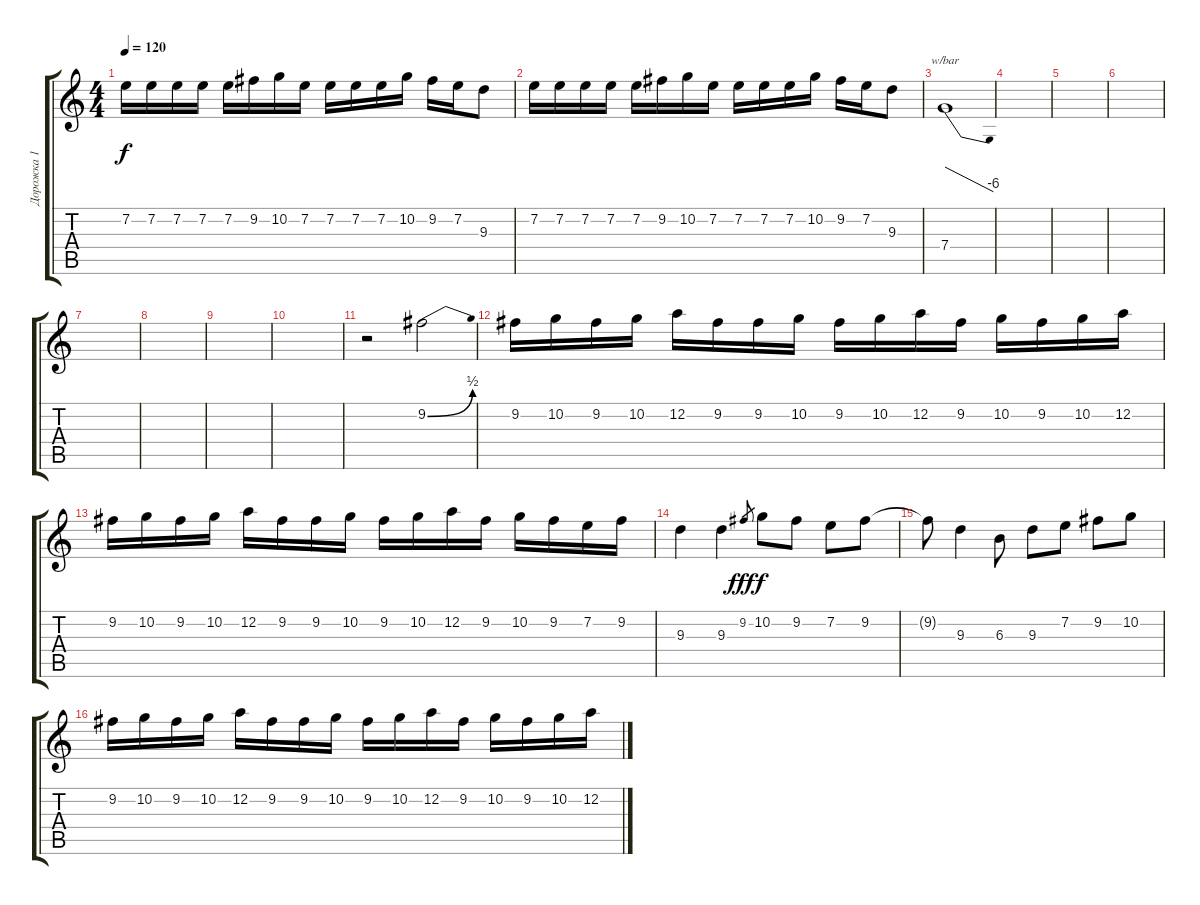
\track ("Дорожка 1" "Дорожка 1") {instrument distortionguitar}
\staff {score tabs}
\tuning (D4 A3 F3 C3 G2 C2) {hide}
\ts (4 4)
\tempo 120
\clef g2
\ks c
7.2.16{dy f} 7.2.16 7.2.16 7.2.16 7.2.16 9.2.16 10.2.16 7.2.16 7.2.16 7.2.16 7.2.16 10.2.16 9.2.16 7.2.16 9.3.8 |
7.2.16 7.2.16 7.2.16 7.2.16 7.2.16 9.2.16 10.2.16 7.2.16 7.2.16 7.2.16 7.2.16 10.2.16 9.2.16 7.2.16 9.3.8 |
7.4.1{tbe (dive default 0 0 60 -24)} |
|
|
|
|
|
|
|
r.2 9.2{be (bend 0 0 60 2)}.2 |
9.2.16 10.2.16 9.2.16 10.2.16 12.2.16 9.2.16 9.2.16 10.2.16 9.2.16 10.2.16 12.2.16 9.2.16 10.2.16 9.2.16 10.2.16 12.2.16 |
9.2.16 10.2.16 9.2.16 10.2.16 12.2.16 9.2.16 9.2.16 10.2.16 9.2.16 10.2.16 12.2.16 9.2.16 10.2.16 9.2.16 7.2.16 9.2.16 |
9.3.4 9.3.4 9.2.8{gr dy fff} 10.2.8{dy f} 9.2.8 7.2.8 9.2.8 |
9.2{t}.8 9.3.4 6.3.8 9.3.8 7.2.8 9.2.8 10.2.8 |
9.2.16 10.2.16 9.2.16 10.2.16 12.2.16 9.2.16 9.2.16 10.2.16 9.2.16 10.2.16 12.2.16 9.2.16 10.2.16 9.2.16 10.2.16 12.2.16
